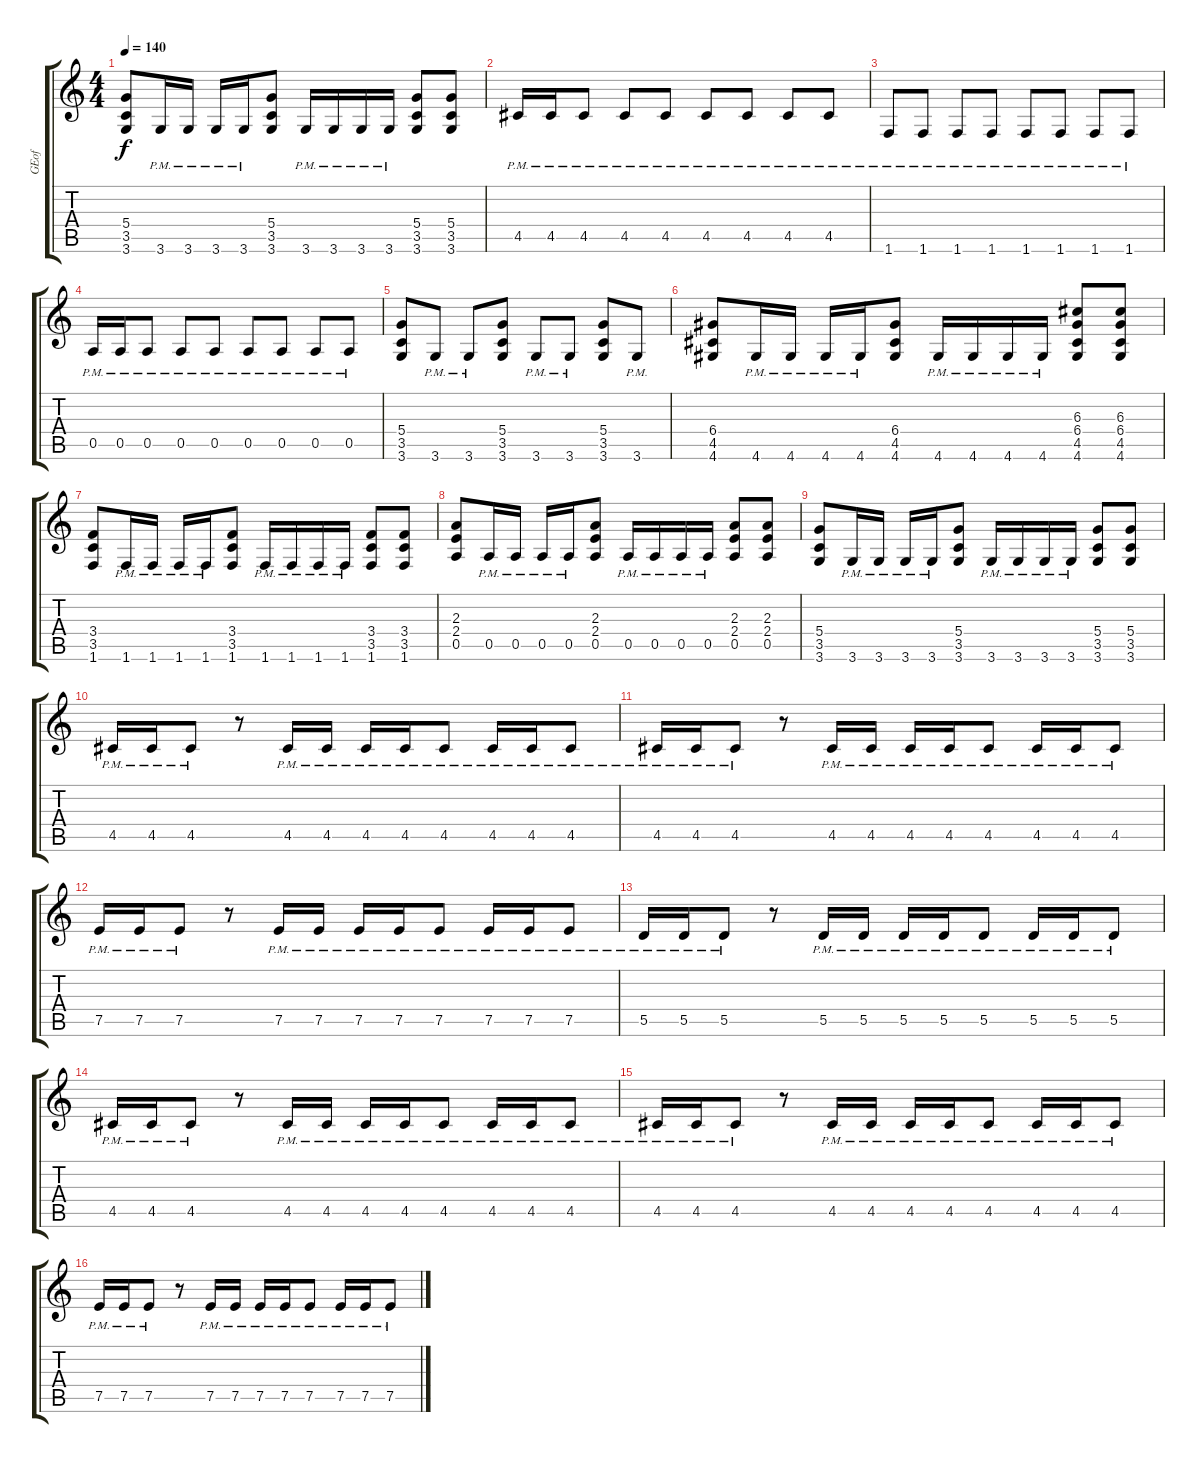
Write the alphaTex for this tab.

\track ("GEof" "GEof") {instrument distortionguitar}
\staff {score tabs}
\tuning (E4 B3 G3 D3 A2 E2) {hide}
\ts (4 4)
\tempo 140
\clef g2
\ks c
(5.4 3.5 3.6).8{dy f} 3.6{pm}.16 3.6{pm}.16 3.6{pm}.16 3.6{pm}.16 (5.4 3.5 3.6).8 3.6{pm}.16 3.6{pm}.16 3.6{pm}.16 3.6{pm}.16 (5.4 3.5 3.6).8 (5.4 3.5 3.6).8 |
4.5{pm}.16 4.5{pm}.16 4.5{pm}.8 4.5{pm}.8 4.5{pm}.8 4.5{pm}.8 4.5{pm}.8 4.5{pm}.8 4.5{pm}.8 |
1.6{pm}.8 1.6{pm}.8 1.6{pm}.8 1.6{pm}.8 1.6{pm}.8 1.6{pm}.8 1.6{pm}.8 1.6{pm}.8 |
0.5{pm}.16 0.5{pm}.16 0.5{pm}.8 0.5{pm}.8 0.5{pm}.8 0.5{pm}.8 0.5{pm}.8 0.5{pm}.8 0.5{pm}.8 |
(5.4 3.5 3.6).8 3.6{pm}.8 3.6{pm}.8 (5.4 3.5 3.6).8 3.6{pm}.8 3.6{pm}.8 (5.4 3.5 3.6).8 3.6{pm}.8 |
(6.4 4.5 4.6).8 4.6{pm}.16 4.6{pm}.16 4.6{pm}.16 4.6{pm}.16 (6.4 4.5 4.6).8 4.6{pm}.16 4.6{pm}.16 4.6{pm}.16 4.6{pm}.16 (6.3 6.4 4.5 4.6).8 (6.3 6.4 4.5 4.6).8 |
(3.4 3.5 1.6).8 1.6{pm}.16 1.6{pm}.16 1.6{pm}.16 1.6{pm}.16 (3.4 3.5 1.6).8 1.6{pm}.16 1.6{pm}.16 1.6{pm}.16 1.6{pm}.16 (3.4 3.5 1.6).8 (3.4 3.5 1.6).8 |
(2.3 2.4 0.5).8 0.5{pm}.16 0.5{pm}.16 0.5{pm}.16 0.5{pm}.16 (2.3 2.4 0.5).8 0.5{pm}.16 0.5{pm}.16 0.5{pm}.16 0.5{pm}.16 (2.3 2.4 0.5).8 (2.3 2.4 0.5).8 |
(5.4 3.5 3.6).8 3.6{pm}.16 3.6{pm}.16 3.6{pm}.16 3.6{pm}.16 (5.4 3.5 3.6).8 3.6{pm}.16 3.6{pm}.16 3.6{pm}.16 3.6{pm}.16 (5.4 3.5 3.6).8 (5.4 3.5 3.6).8 |
4.5{pm}.16 4.5{pm}.16 4.5{pm}.8 r.8 4.5{pm}.16 4.5{pm}.16 4.5{pm}.16 4.5{pm}.16 4.5{pm}.8 4.5{pm}.16 4.5{pm}.16 4.5{pm}.8 |
4.5{pm}.16 4.5{pm}.16 4.5{pm}.8 r.8 4.5{pm}.16 4.5{pm}.16 4.5{pm}.16 4.5{pm}.16 4.5{pm}.8 4.5{pm}.16 4.5{pm}.16 4.5{pm}.8 |
7.5{pm}.16 7.5{pm}.16 7.5{pm}.8 r.8 7.5{pm}.16 7.5{pm}.16 7.5{pm}.16 7.5{pm}.16 7.5{pm}.8 7.5{pm}.16 7.5{pm}.16 7.5{pm}.8 |
5.5{pm}.16 5.5{pm}.16 5.5{pm}.8 r.8 5.5{pm}.16 5.5{pm}.16 5.5{pm}.16 5.5{pm}.16 5.5{pm}.8 5.5{pm}.16 5.5{pm}.16 5.5{pm}.8 |
4.5{pm}.16 4.5{pm}.16 4.5{pm}.8 r.8 4.5{pm}.16 4.5{pm}.16 4.5{pm}.16 4.5{pm}.16 4.5{pm}.8 4.5{pm}.16 4.5{pm}.16 4.5{pm}.8 |
4.5{pm}.16 4.5{pm}.16 4.5{pm}.8 r.8 4.5{pm}.16 4.5{pm}.16 4.5{pm}.16 4.5{pm}.16 4.5{pm}.8 4.5{pm}.16 4.5{pm}.16 4.5{pm}.8 |
7.5{pm}.16 7.5{pm}.16 7.5{pm}.8 r.8 7.5{pm}.16 7.5{pm}.16 7.5{pm}.16 7.5{pm}.16 7.5{pm}.8 7.5{pm}.16 7.5{pm}.16 7.5{pm}.8
